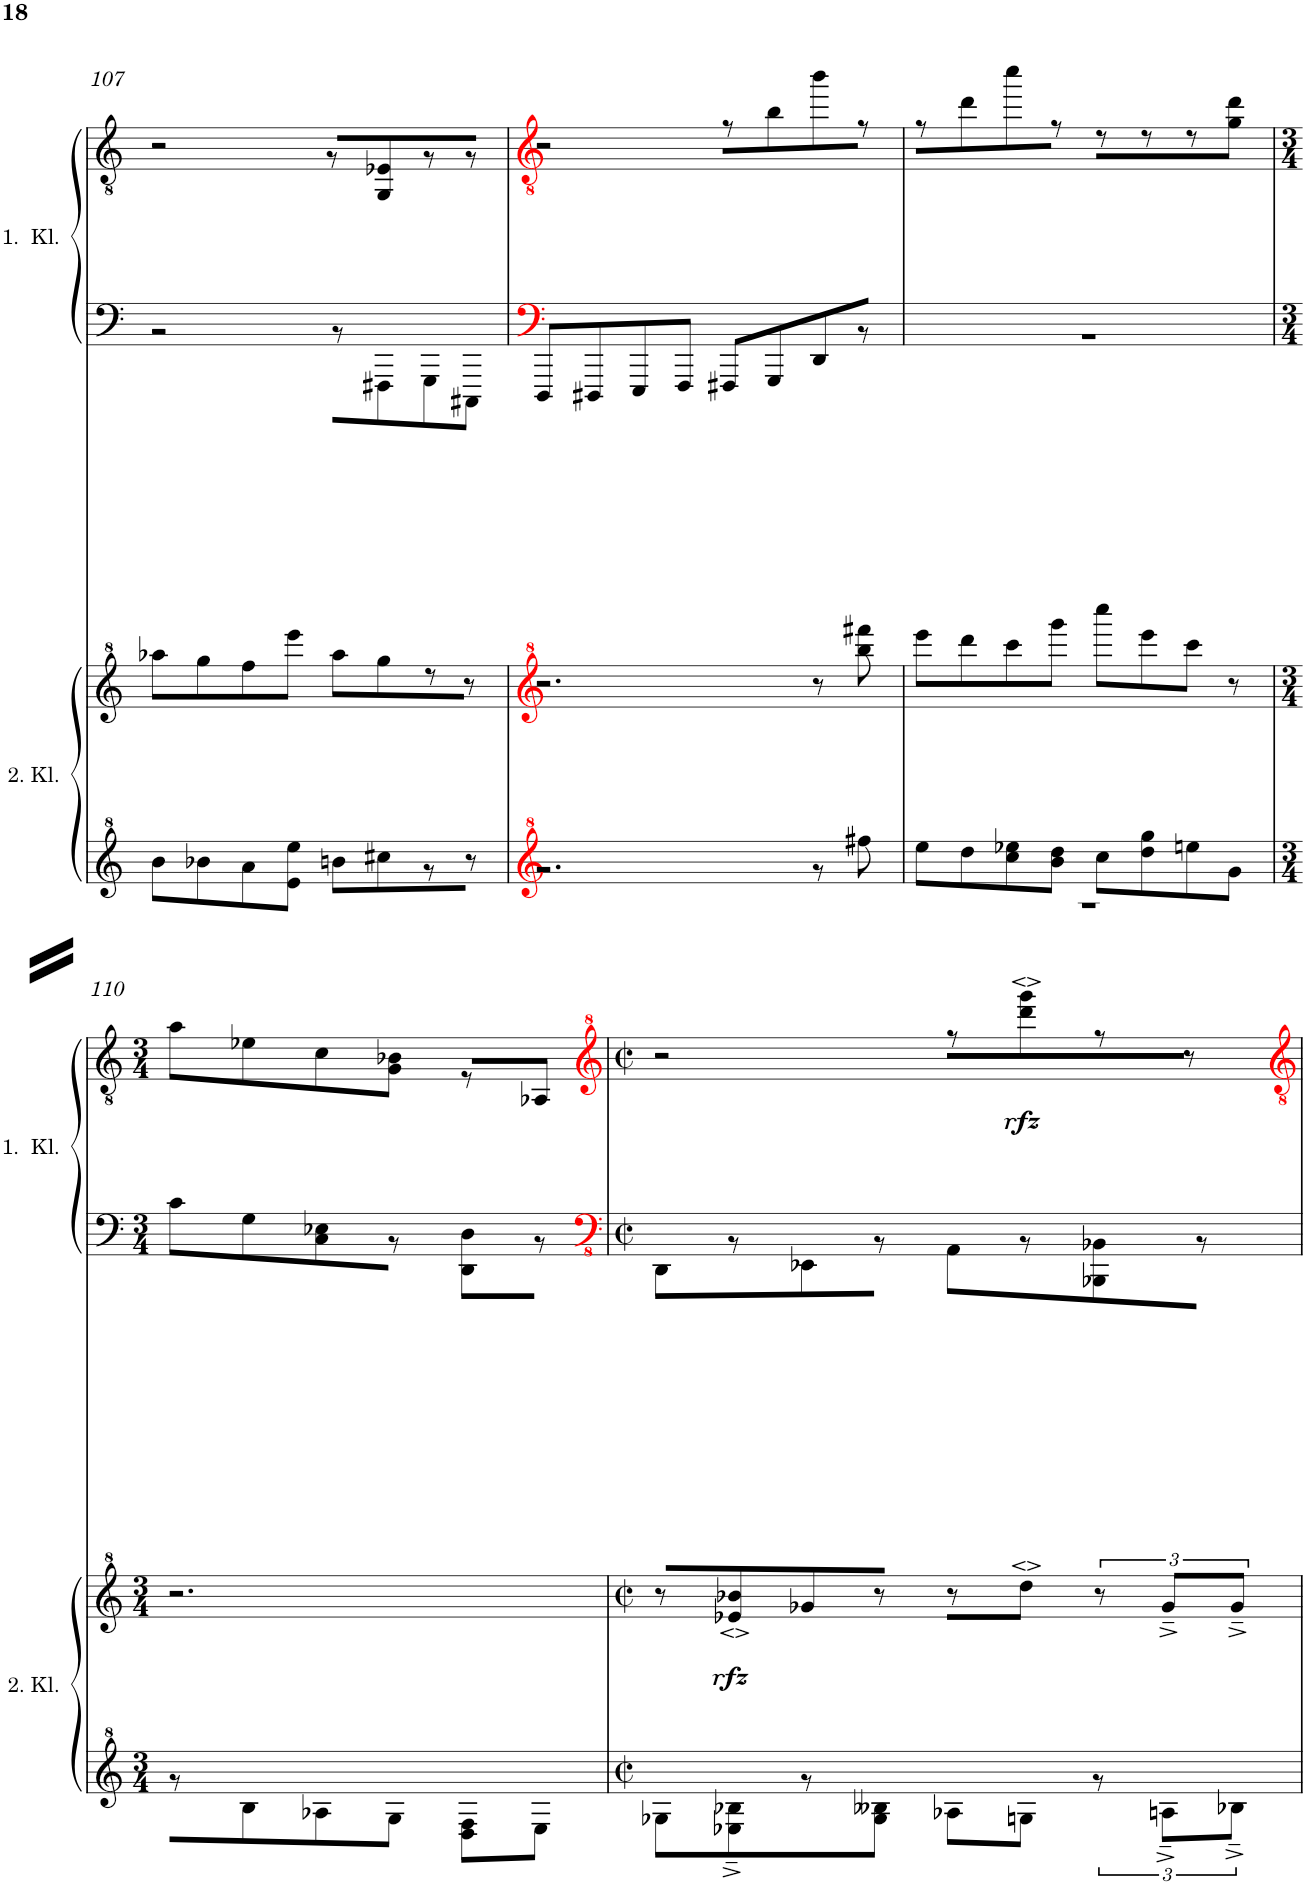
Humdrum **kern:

**kern	**kern	**dynam	**kern	**kern	**dynam
*part2	*part2	*part2	*part1	*part1	*part1
*staff4	*staff3	*staff3/4	*staff2	*staff1	*staff1/2
*I"2. Kl.	*	*	*I"1. Kl.	*	*
*I'2. Kl.	*	*	*I'1.  Kl.	*	*
!!LO:PB:g=z
*clefG^2	*clefG^2	*	*clefF4	*clefGv2	*
*k[]	*k[]	*	*k[]	*k[]	*
*M2/2	*M2/2	*	*M2/2	*M2/2	*
*met(c|)	*met(c|)	*	*met(c|)	*met(c|)	*
=107	=107	=107	=107	=107	=107
*^	*^	*	*^	*	*
*	*^	*	*	*	*	*	*	*
1ryy	1ryy	8bb\L	8aaa-X\L	1ryy	.	1ryy	2r	2r	.
.	.	8bb-X\	8ggg\	.	.	.	.	.	.
.	.	8aa\	8fff\	.	.	.	.	.	.
.	.	8ee\ 8eee\J	8eeee\J	.	.	.	.	.	.
.	.	8bbn\L	8aaa-\L	.	.	.	8r	8r	.
.	.	8ccc#X\	8ggg\	.	.	.	8FFF#X\	8GG/ 8E-X/	.
.	.	8r	8r	.	.	.	8GGG\	8r	.
.	.	8r	8r	.	.	.	8CCC#X\J	8r	.
=108	=108	=108	=108	=108	=108	=108	=108	=108	=108
2ryy	1ryy	2.r	2.r	1ryy	.	1ryy	8DDD/L	2r	.
.	.	.	.	.	.	.	8DDD#X/	.	.
.	.	.	.	.	.	.	8EEE/	.	.
.	.	.	.	.	.	.	8FFF/J	.	.
2ryy	.	.	.	.	.	.	8FFF#X/L	8r	.
.	.	.	.	.	.	.	8GGG/	8b\	.
.	.	8r	8r	.	.	.	8DD/	8bb\	.
.	.	8fff#X\	8bbb\ 8ffff#X\	.	.	.	8r	8r	.
=109	=109	=109	=109	=109	=109	=109	=109	=109	=109
2ryy	1r	8eee\L	8eeee\L	1ryy	.	1ryy	1r	8r	.
.	.	8ddd\	8dddd\	.	.	.	.	8dd\	.
.	.	8ccc\ 8eee-X\	8cccc\	.	.	.	.	8ccc\	.
.	.	8bb\ 8ddd\J	8gggg\J	.	.	.	.	8r	.
2ryy	.	8ccc\L	8ccccc\L	.	.	.	.	8r	.
.	.	8ddd\ 8ggg\	8eeee\	.	.	.	.	8r	.
.	.	8eeen\	8cccc\J	.	.	.	.	8r	.
.	.	8gg\J	8r	.	.	.	.	8g\ 8dd\J	.
*v	*v	*v	*	*	*	*	*	*	*
!!LO:LB:g=z
=110	=110	=110	=110	=110	=110	=110	=110
*M3/4	*M3/4	*	*	*M3/4	*	*M3/4	*
*^	*	*	*	*	*	*	*
*	*^	*	*	*	*	*	*	*
*	*	*^	*	*	*	*	*	*	*
2.ryy	2ryy	2.ryy	8r	2.r	2.ryy	.	2.ryy	8c\L	8a\L	.
.	.	.	8b\	.	.	.	.	8G\	8e-X\	.
.	.	.	8a-X\	.	.	.	.	8C\ 8E-X\	8c\	.
.	.	.	8g\J	.	.	.	.	8r	8G\ 8B-X\J	.
.	8ryy	.	8d\ 8f\L	.	.	.	.	8DD\ 8D\L	8r	.
.	8ryy	.	8e\J	.	.	.	.	8r	8AA-X/J	.
*v	*v	*v	*v	*	*	*	*	*	*	*
=111	=111	=111	=111	=111	=111	=111	=111
*	*	*	*	*clefFv4	*	*clefG^2	*
*M2/2	*M2/2	*	*	*M2/2	*	*M2/2	*
*met(c|)	*met(c|)	*	*	*met(c|)	*	*met(c|)	*
*^	*	*	*	*	*	*	*
*	*^	*	*	*	*	*	*	*
1ryy	1ryy	8g-X\L	8r	1ryy	.	1ryy	8DDD\L	2r	.
!	!	!	!	!	!LO:DY:b	!	!	!	!
.	.	8e-X\~^ 8b-X\~^	8ee-X/ 8bb-X/	.	rfz	.	8r	.	.
.	.	8r	8gg-X/	.	.	.	8EEE-X\	.	.
.	.	8g-\ 8b--X\J	8r	.	.	.	8r	.	.
.	.	8a-X\L	8r	.	.	.	8AAA\L	8r	.
!	!	!	!	!	!	!	!	!	!LO:DY:b
.	.	8gn\J	8ddd\J	.	.	.	8r	8dddd\ 8gggg\	rfz
.	.	12r	12r	.	.	.	8BBBB-X\ 8BBB-X\	8r	.
.	.	12an~^\L	12gg-~^/L	.	.	.	.	.	.
.	.	.	.	.	.	.	8r	8r	.
.	.	12b-X~^\J	12gg-~^/J	.	.	.	.	.	.
*v	*v	*v	*	*	*	*v	*v	*	*
*	*v	*v	*	*	*	*
=	=	=	=	=	=
*-	*-	*-	*-	*-	*-
